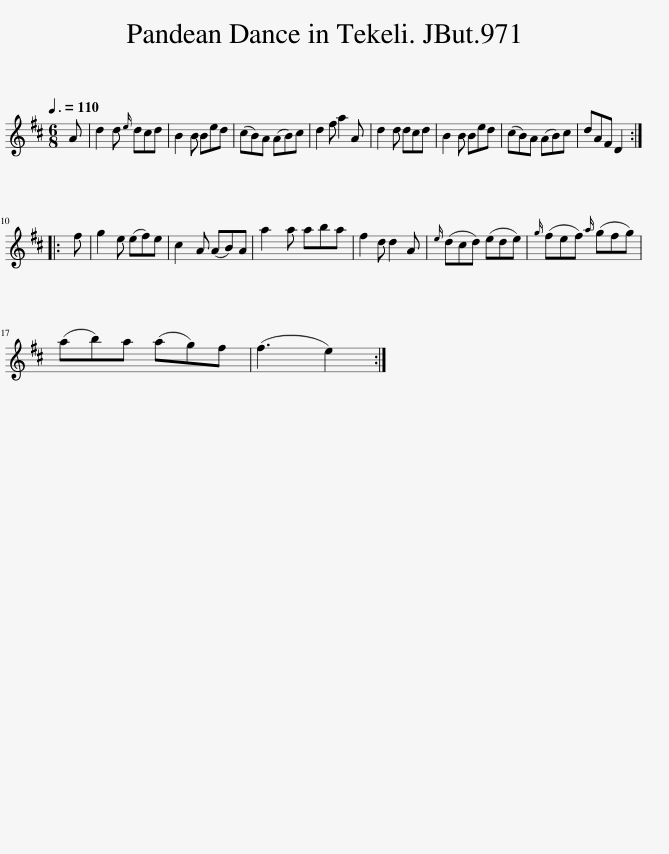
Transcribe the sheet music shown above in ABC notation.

X:1
L:1/8
Q:3/8=110
M:6/8
I:linebreak $
K:D
V:1 treble
V:1
 A | d2 d{e} dcd | B2 B Bed | (cB)A (AB)c | d2 f a2 A | %5
 d2 d dcd | B2 B Bed | (cB)A (AB)c | dAF D2 ::$ f | %10
 g2 e (ef)e | c2 A (AB)A | a2 a aba | f2 d d2 A |{e} (dcd) (ede) | %15
{g} (fef){a} (gfg) |$ (ab)a (ag)f | (f3 e2) :| %18
